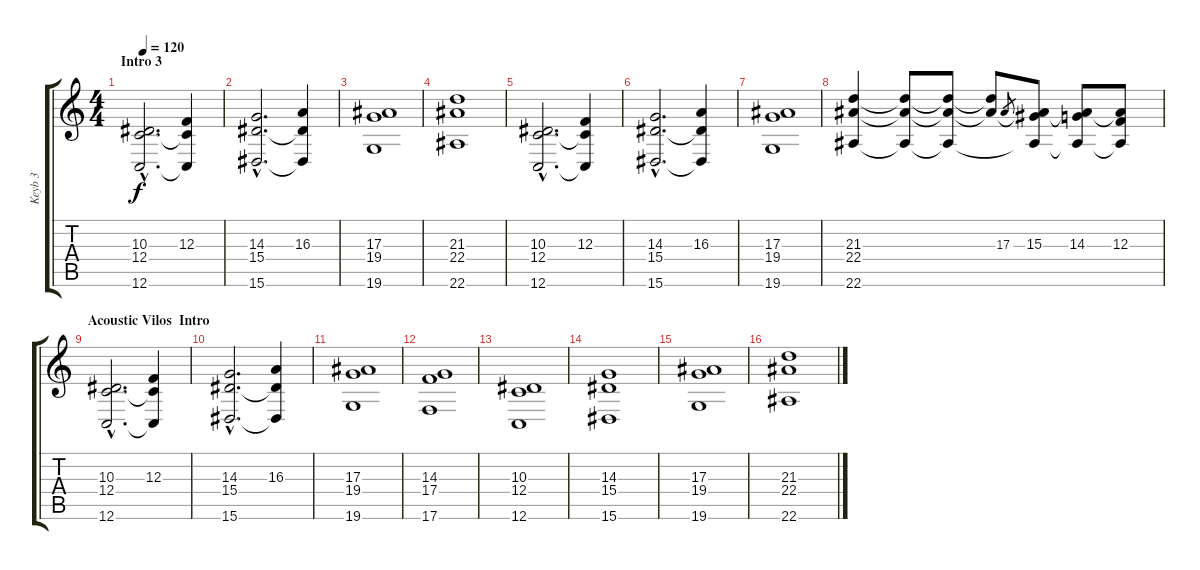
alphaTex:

\track ("Keyb 3" "Keyb 3") {instrument stringensemble1}
\staff {score tabs}
\tuning (D4 A3 F3 C3 G2 C2) {hide}
\ts (4 4)
\section ("" "Intro 3")
\tempo 120
\clef g2
\ks c
(10.3{hac} 12.4{hac} 12.6{hac}).2{d dy f} (12.3 12.4{t} 12.6{t}).4 |
(14.3{hac} 15.4{hac} 15.6{hac}).2{d} (16.3 15.4{t} 15.6{t}).4 |
(17.3 19.4 19.6).1 |
(21.3 22.4 22.6).1 |
(10.3{hac} 12.4{hac} 12.6{hac}).2{d} (12.3 12.4{t} 12.6{t}).4 |
(14.3{hac} 15.4{hac} 15.6{hac}).2{d} (16.3 15.4{t} 15.6{t}).4 |
(17.3 19.4 19.6).1 |
(21.3 22.4 22.6).4 (21.3{t} 22.4{t} 22.6{t}).8 (21.3{t} 22.4{t} 22.6{t}).8 (21.3{t} 22.4{t}).8 17.3.8{gr} (15.3 22.4{t} 22.6{t}).8 (14.3 22.4{t} 22.6{t}).8 (12.3 22.4{t} 22.6{t}).8 |
\section ("" "Acoustic Vilos  Intro")
(10.3{hac} 12.4{hac} 12.6{hac}).2{d} (12.3 12.4{t} 12.6{t}).4 |
(14.3{hac} 15.4{hac} 15.6{hac}).2{d} (16.3 15.4{t} 15.6{t}).4 |
(17.3 19.4 19.6).1 |
(14.3 17.4 17.6).1 |
(10.3 12.4 12.6).1 |
(14.3 15.4 15.6).1 |
(17.3 19.4 19.6).1 |
(21.3 22.4 22.6).1
